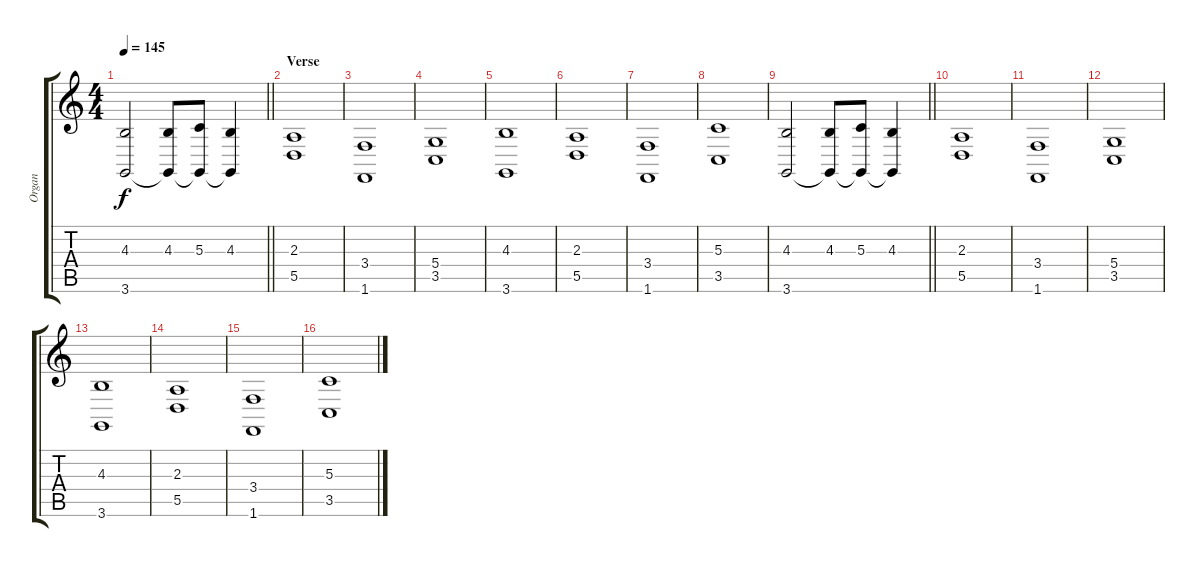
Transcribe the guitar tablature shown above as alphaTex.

\track ("Organ" "Organ") {instrument drawbarorgan}
\staff {score tabs}
\tuning (E4 B3 G3 D3 A2 E2) {hide}
\ts (4 4)
\tempo 145
\clef g2
\barLineRight lightlight
\ks c
(4.3 3.6).2{dy f} (4.3 3.6{t}).8 (5.3 3.6{t}).8 (4.3 3.6{t}).4 |
\section ("" "Verse")
(2.3 5.5).1 |
(3.4 1.6).1 |
(5.4 3.5).1 |
(4.3 3.6).1 |
(2.3 5.5).1 |
(3.4 1.6).1 |
(5.3 3.5).1 |
\barLineRight lightlight
(4.3 3.6).2 (4.3 3.6{t}).8 (5.3 3.6{t}).8 (4.3 3.6{t}).4 |
(2.3 5.5).1 |
(3.4 1.6).1 |
(5.4 3.5).1 |
(4.3 3.6).1 |
(2.3 5.5).1 |
(3.4 1.6).1 |
(5.3 3.5).1
